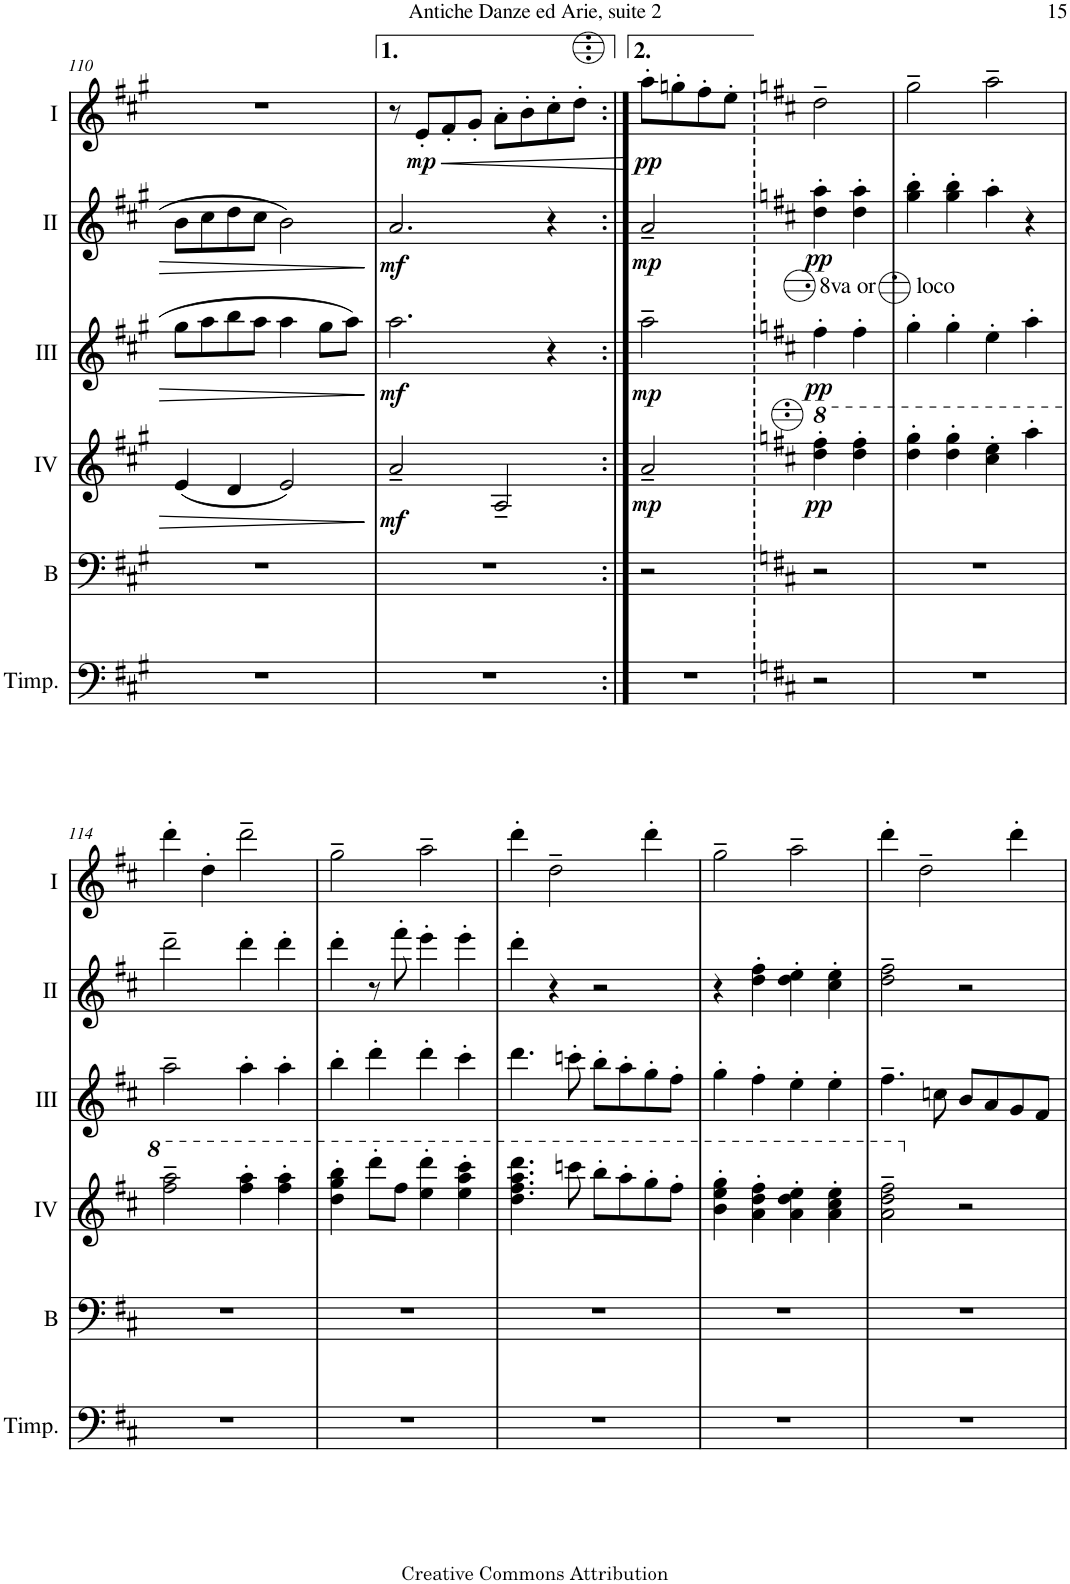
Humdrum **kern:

**kern	**kern	**kern	**dynam	**kern	**dynam	**kern	**dynam	**kern	**dynam
*part6	*part5	*part4	*part4	*part3	*part3	*part2	*part2	*part1	*part1
*staff6	*staff5	*staff4	*staff4	*staff3	*staff3	*staff2	*staff2	*staff1	*staff1
*I"Timpani	*I"Bass	*I"Acc. 4	*	*I"Acc. 3	*	*I"Acc. 2	*	*I"Acc. 1	*
*I'Timp.	*I'B	*	*	*	*	*	*	*	*
!!LO:PB:g=z
*clefF4	*clefF4	*clefG2	*	*clefG2	*	*clefG2	*	*clefG2	*
*	*Trd7c12	*Trd7c12	*	*Trd7c12	*	*	*	*	*
*k[f#c#g#]	*k[f#c#g#]	*k[f#c#g#]	*	*k[f#c#g#]	*	*k[f#c#g#]	*	*k[f#c#g#]	*
*M2/2	*M2/2	*M2/2	*	*M2/2	*	*M2/2	*	*M2/2	*
*met(c|)	*met(c|)	*met(c|)	*	*met(c|)	*	*met(c|)	*	*met(c|)	*
=110	=110	=110	=110	=110	=110	=110	=110	=110	=110
1r	1r	(4e/	.	8ggg#\L	.	8b\L	.	1r	.
.	.	.	.	8aaa\	.	8cc#\	.	.	.
.	.	4d/	.	8bbb\	.	8dd\	.	.	.
.	.	.	.	8aaa\J	.	8cc#\J	.	.	.
.	.	2e/)	.	4aaa\	.	2b\	.	.	.
.	.	.	.	8ggg#\L	.	.	.	.	.
.	.	.	.	8aaa\J	.	.	.	.	.
=111	=111	=111	=111	=111	=111	=111	=111	=111	=111
!	!	!	!LO:DY:b	!	!LO:DY:b	!	!LO:DY:b	!	!
1r	1r	2a~/	mf	2.aaa\	mf	2.a/	mf	8r	.
!	!	!	!	!	!	!	!	!	!LO:HP:b
!	!	!	!	!	!	!	!	!	!LO:DY:n=1:b
.	.	.	.	.	.	.	.	8e'/L	< mp
.	.	.	.	.	.	.	.	8f#'/	.
.	.	.	.	.	.	.	.	8g#'/J	.
.	.	2A~/	.	.	.	.	.	8a'\L	.
.	.	.	.	.	.	.	.	8b'\	.
.	.	.	.	4r	.	4r	.	8cc#'\	.
.	.	.	.	.	.	.	.	8dd'\J	.
.	.	.	.	.	.	.	.	.	[
=112:|!	=112:|!	=112:|!	=112:|!	=112:|!	=112:|!	=112:|!	=112:|!	=112:|!	=112:|!
!	!	!	!LO:DY:b	!	!LO:DY:b	!	!LO:DY:b	!	!LO:DY:b
1r	2r	2a~/	mp	2aaa~\	mp	2a~/	mp	8a'\L	pp
.	.	.	.	.	.	.	.	8gn'\	.
.	.	.	.	.	.	.	.	8f#'\	.
.	.	.	.	.	.	.	.	8e'\J	.
.	2ryy	2ryy	.	2ryy	.	2ryy	.	2ryy	.
=112X1	=112X1	=112X1	=112X1	=112X1	=112X1	=112X1	=112X1	=112X1	=112X1
*k[f#c#]	*k[f#c#]	*k[f#c#]	*	*k[f#c#]	*	*k[f#c#]	*	*k[f#c#]	*
*	*	*8va	*	*	*	*	*	*	*
!	!	!	!	!LO:TX:a:t=8va or       loco	!	!	!	!	!
!	!	!	!LO:DY:b	!	!LO:DY:b	!	!LO:DY:b	!	!
2r	2r	4ddd\' 4fff#\'	pp	4ffff#'\	pp	4dd\' 4aa\'	pp	2d~\	.
.	.	4ddd\' 4fff#\'	.	4ffff#'\	.	4dd\' 4aa\'	.	.	.
=113	=113	=113	=113	=113	=113	=113	=113	=113	=113
1r	1r	4ddd\' 4ggg\'	.	4gggg'\	.	4gg\' 4bb\'	.	2g~\	.
.	.	4ddd\' 4ggg\'	.	4gggg'\	.	4gg\' 4bb\'	.	.	.
.	.	4ccc#\' 4eee\'	.	4eeee'\	.	4aa'\	.	2a~\	.
.	.	4aaa'\	.	4aaaa'\	.	4r	.	.	.
!!LO:LB:g=z
=114	=114	=114	=114	=114	=114	=114	=114	=114	=114
1r	1r	2fff#\~ 2aaa\~	.	2aaaa~\	.	2ddd~\	.	4dd'\	.
.	.	.	.	.	.	.	.	4d'\	.
.	.	4fff#\' 4aaa\'	.	4aaaa'\	.	4ddd'\	.	2dd~\	.
.	.	4fff#\' 4aaa\'	.	4aaaa'\	.	4ddd'\	.	.	.
=115	=115	=115	=115	=115	=115	=115	=115	=115	=115
1r	1r	4ddd\' 4ggg\' 4bbb\'	.	4bbbb'\	.	4ddd'\	.	2g~\	.
.	.	8dddd'\L	.	4ddddd'\	.	8r	.	.	.
.	.	8fff#\J	.	.	.	8fff#'\	.	.	.
.	.	4eee\' 4dddd\'	.	4ddddd'\	.	4eee'\	.	2a~\	.
.	.	4eee\' 4aaa\' 4cccc#\'	.	4ccccc#'\	.	4eee'\	.	.	.
=116	=116	=116	=116	=116	=116	=116	=116	=116	=116
1r	1r	4.ddd\ 4.fff#\ 4.aaa\ 4.dddd\	.	4.ddddd\	.	4ddd'\	.	4dd'\	.
.	.	.	.	.	.	4r	.	2d~\	.
.	.	8ccccn\	.	8cccccn'\	.	.	.	.	.
.	.	8bbb'\L	.	8bbbb'\L	.	2r	.	.	.
.	.	8aaa'\	.	8aaaa'\	.	.	.	.	.
.	.	8ggg'\	.	8gggg'\	.	.	.	4dd'\	.
.	.	8fff#'\J	.	8ffff#'\J	.	.	.	.	.
=117	=117	=117	=117	=117	=117	=117	=117	=117	=117
1r	1r	4bb\' 4eee\' 4ggg\'	.	4gggg'\	.	4r	.	2g~\	.
.	.	4aa\' 4ddd\' 4fff#\'	.	4ffff#'\	.	4dd\' 4ff#\'	.	.	.
.	.	4aa\' 4ddd\' 4eee\'	.	4eeee'\	.	4dd\' 4ee\'	.	2a~\	.
.	.	4aa\' 4ccc#\' 4eee\'	.	4eeee'\	.	4cc#\' 4ee\'	.	.	.
=118	=118	=118	=118	=118	=118	=118	=118	=118	=118
1r	1r	2aa\~ 2ddd\~ 2fff#\~	.	4.ffff#~\	.	2dd\~ 2ff#\~	.	4dd'\	.
.	.	.	.	.	.	.	.	2d~\	.
.	.	.	.	8ccccn\	.	.	.	.	.
*	*	*X8va	*	*	*	*	*	*	*
.	.	2r	.	8bbb/L	.	2r	.	.	.
.	.	.	.	8aaa/	.	.	.	.	.
.	.	.	.	8ggg/	.	.	.	4dd'\	.
.	.	.	.	8fff#/J	.	.	.	.	.
=	=	=	=	=	=	=	=	=	=
*-	*-	*-	*-	*-	*-	*-	*-	*-	*-
